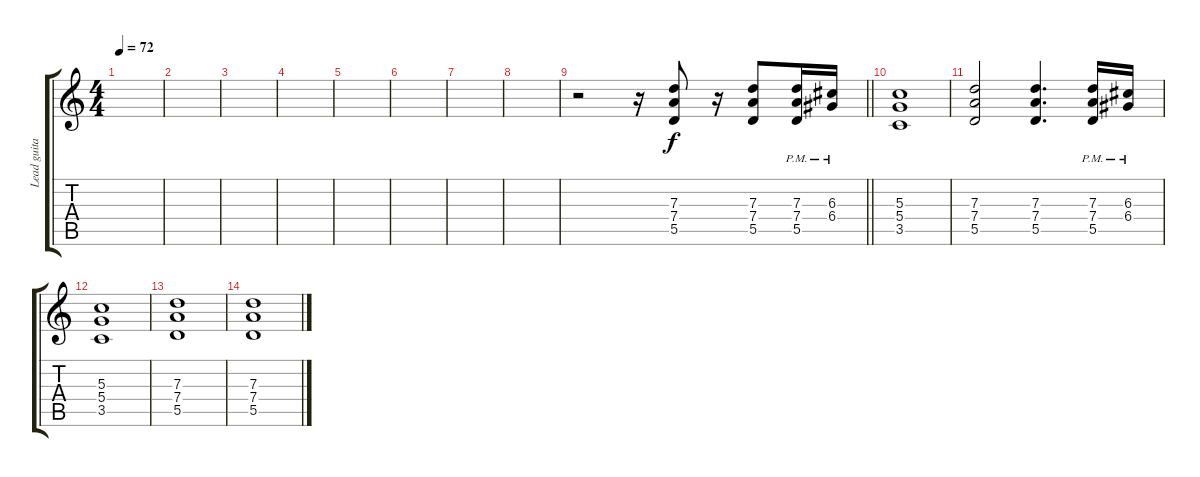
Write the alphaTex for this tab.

\track ("Lead guitar" "Lead guita") {instrument electricguitarclean}
\staff {score tabs}
\tuning (E4 B3 G3 D3 A2 E2) {hide}
\ts (4 4)
\tempo 72
\clef g2
\ks c
|
|
|
|
|
|
|
|
\barLineRight lightlight
r.2{volume 5 instrument distortionguitar} r.16 (7.3 7.4 5.5).8 r.16 (7.3 7.4 5.5).8 (7.3 7.4 5.5{pm}).16 (6.3{pm} 6.4{pm}).16 |
\section ("" "")
(5.3 5.4 3.5).1 |
(7.3 7.4 5.5).2 (7.3 7.4 5.5).4{d} (7.3{pm} 7.4{pm} 5.5{pm}).16 (6.3 6.4{pm}).16 |
(5.3 5.4 3.5).1 |
(7.3 7.4 5.5).1 |
(7.3 7.4 5.5).1
